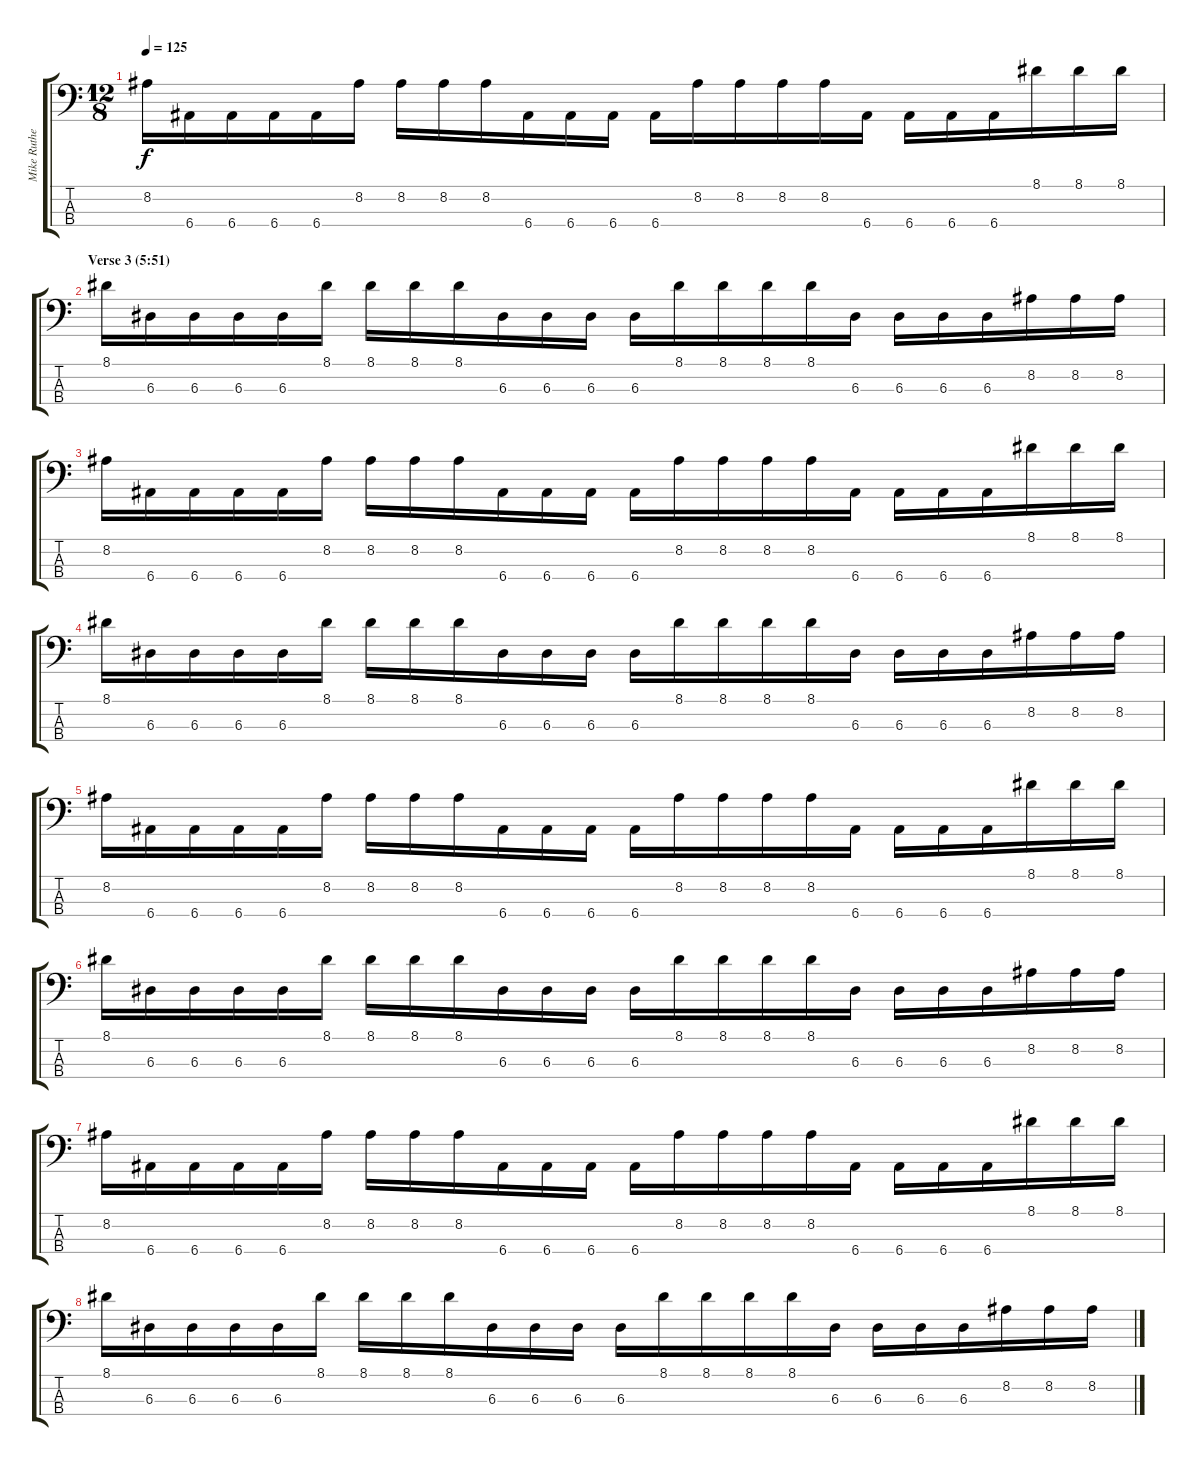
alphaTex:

\track ("Mike Rutherford (bass)" "Mike Ruthe") {instrument electricbassfinger}
\staff {score tabs}
\tuning (G2 D2 A1 E1) {hide}
\ts (12 8)
\tempo 125
\clef f4
\ks c
8.2.16{dy f} 6.4.16 6.4.16 6.4.16 6.4.16 8.2.16 8.2.16 8.2.16 8.2.16 6.4.16 6.4.16 6.4.16 6.4.16 8.2.16 8.2.16 8.2.16 8.2.16 6.4.16 6.4.16 6.4.16 6.4.16 8.1.16 8.1.16 8.1.16 |
\section ("" "Verse 3 (5:51)")
8.1.16 6.3.16 6.3.16 6.3.16 6.3.16 8.1.16 8.1.16 8.1.16 8.1.16 6.3.16 6.3.16 6.3.16 6.3.16 8.1.16 8.1.16 8.1.16 8.1.16 6.3.16 6.3.16 6.3.16 6.3.16 8.2.16 8.2.16 8.2.16 |
8.2.16 6.4.16 6.4.16 6.4.16 6.4.16 8.2.16 8.2.16 8.2.16 8.2.16 6.4.16 6.4.16 6.4.16 6.4.16 8.2.16 8.2.16 8.2.16 8.2.16 6.4.16 6.4.16 6.4.16 6.4.16 8.1.16 8.1.16 8.1.16 |
8.1.16 6.3.16 6.3.16 6.3.16 6.3.16 8.1.16 8.1.16 8.1.16 8.1.16 6.3.16 6.3.16 6.3.16 6.3.16 8.1.16 8.1.16 8.1.16 8.1.16 6.3.16 6.3.16 6.3.16 6.3.16 8.2.16 8.2.16 8.2.16 |
8.2.16 6.4.16 6.4.16 6.4.16 6.4.16 8.2.16 8.2.16 8.2.16 8.2.16 6.4.16 6.4.16 6.4.16 6.4.16 8.2.16 8.2.16 8.2.16 8.2.16 6.4.16 6.4.16 6.4.16 6.4.16 8.1.16 8.1.16 8.1.16 |
8.1.16 6.3.16 6.3.16 6.3.16 6.3.16 8.1.16 8.1.16 8.1.16 8.1.16 6.3.16 6.3.16 6.3.16 6.3.16 8.1.16 8.1.16 8.1.16 8.1.16 6.3.16 6.3.16 6.3.16 6.3.16 8.2.16 8.2.16 8.2.16 |
8.2.16 6.4.16 6.4.16 6.4.16 6.4.16 8.2.16 8.2.16 8.2.16 8.2.16 6.4.16 6.4.16 6.4.16 6.4.16 8.2.16 8.2.16 8.2.16 8.2.16 6.4.16 6.4.16 6.4.16 6.4.16 8.1.16 8.1.16 8.1.16 |
8.1.16 6.3.16 6.3.16 6.3.16 6.3.16 8.1.16 8.1.16 8.1.16 8.1.16 6.3.16 6.3.16 6.3.16 6.3.16 8.1.16 8.1.16 8.1.16 8.1.16 6.3.16 6.3.16 6.3.16 6.3.16 8.2.16 8.2.16 8.2.16
